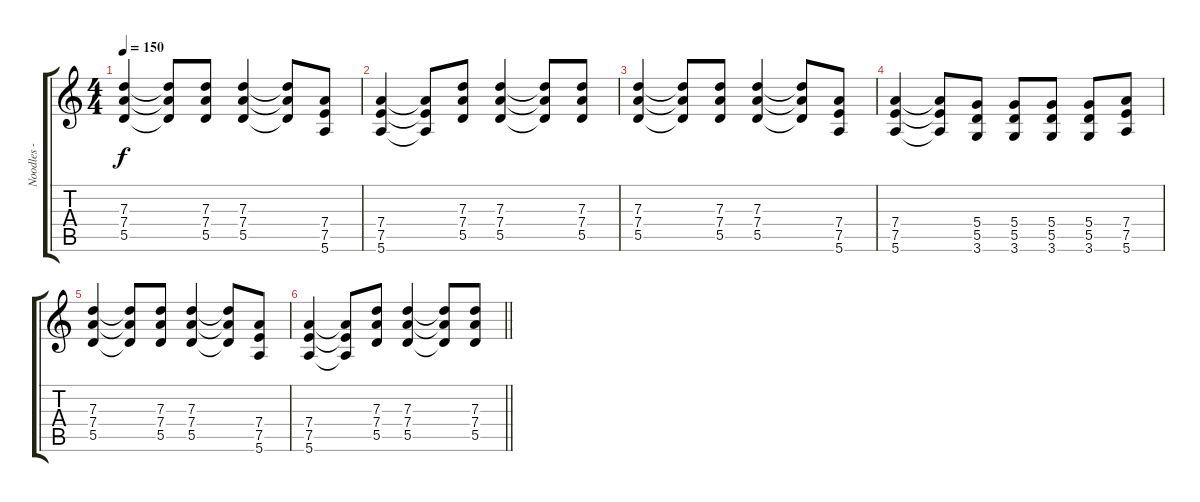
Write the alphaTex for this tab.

\track ("Noodles - Guitar" "Noodles - ") {instrument distortionguitar}
\staff {score tabs}
\tuning (E4 B3 G3 D3 A2 E2) {hide}
\ts (4 4)
\tempo 150
\clef g2
\ks c
(7.3 7.4 5.5).4{dy f} (7.3{t} 7.4{t} 5.5{t}).8 (7.3 7.4 5.5).8{volume 9} (7.3 7.4 5.5).4 (7.3{t} 7.4{t} 5.5{t}).8 (7.4 7.5 5.6).8 |
(7.4 7.5 5.6).4 (7.4{t} 7.5{t} 5.6{t}).8 (7.3 7.4 5.5).8{volume 8} (7.3 7.4 5.5).4 (7.3{t} 7.4{t} 5.5{t}).8 (7.3 7.4 5.5).8 |
(7.3 7.4 5.5).4 (7.3{t} 7.4{t} 5.5{t}).8{volume 7} (7.3 7.4 5.5).8 (7.3 7.4 5.5).4 (7.3{t} 7.4{t} 5.5{t}).8 (7.4 7.5 5.6).8{volume 6} |
(7.4 7.5 5.6).4 (7.4{t} 7.5{t} 5.6{t}).8 (5.4 5.5 3.6).8{volume 5} (5.4 5.5 3.6).8 (5.4 5.5 3.6).8 (5.4 5.5 3.6).8 (7.4 7.5 5.6).8{volume 4} |
(7.3 7.4 5.5).4 (7.3{t} 7.4{t} 5.5{t}).8 (7.3 7.4 5.5).8 (7.3 7.4 5.5).4{volume 4} (7.3{t} 7.4{t} 5.5{t}).8 (7.4 7.5 5.6).8 |
\barLineRight lightlight
(7.4 7.5 5.6).4{volume 3} (7.4{t} 7.5{t} 5.6{t}).8 (7.3 7.4 5.5).8 (7.3 7.4 5.5).4{volume 2} (7.3{t} 7.4{t} 5.5{t}).8 (7.3 7.4 5.5).8{volume 1}
